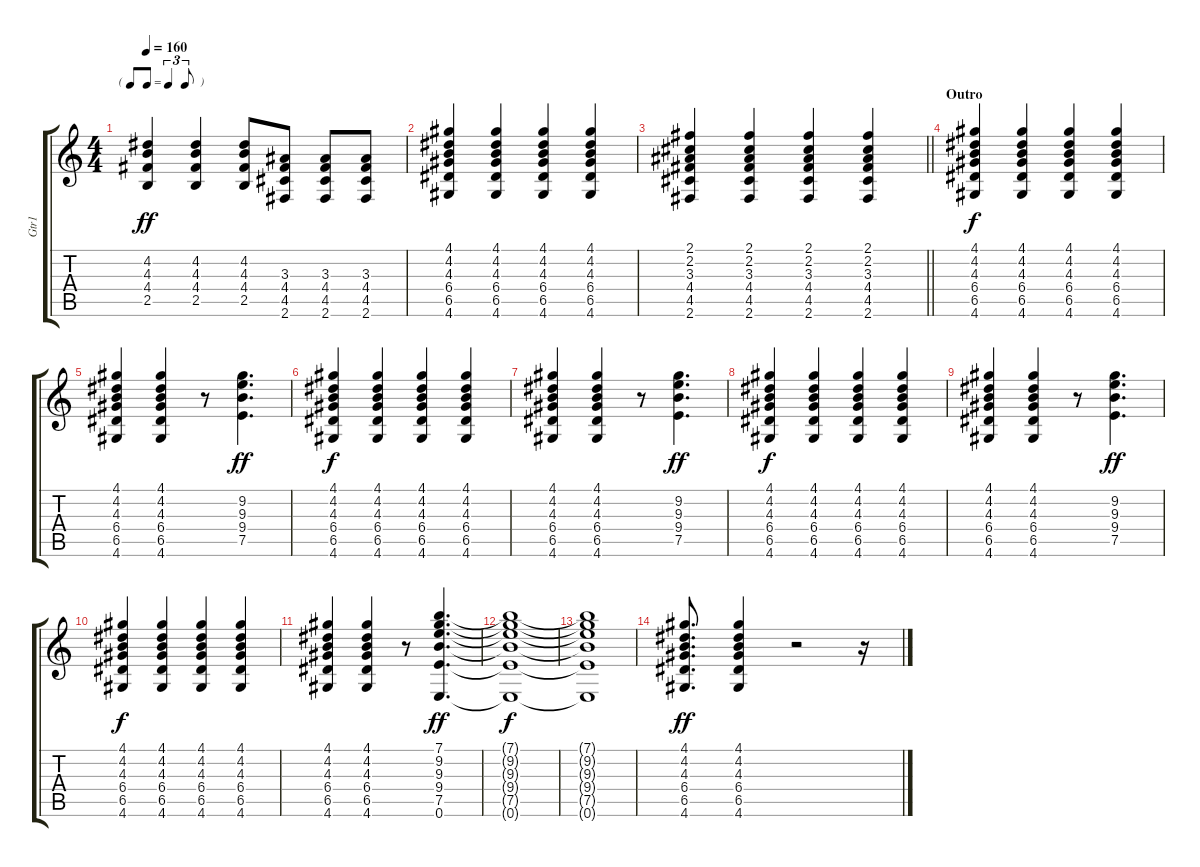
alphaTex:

\track ("Gtr1" "Gtr1") {instrument acousticguitarsteel}
\staff {score tabs}
\tuning (E4 B3 G3 D3 A2 E2) {hide}
\ts (4 4)
\tf triplet8th
\tempo 160
\clef g2
\ks c
(4.2 4.3 4.4 2.5).4{dy ff} (4.2 4.3 4.4 2.5).4 (4.2 4.3 4.4 2.5).8 (3.3 4.4 4.5 2.6).8 (3.3 4.4 4.5 2.6).8 (3.3 4.4 4.5 2.6).8 |
(4.1 4.2 4.3 6.4 6.5 4.6).4 (4.1 4.2 4.3 6.4 6.5 4.6).4 (4.1 4.2 4.3 6.4 6.5 4.6).4 (4.1 4.2 4.3 6.4 6.5 4.6).4 |
\barLineRight lightlight
(2.1 2.2 3.3 4.4 4.5 2.6).4 (2.1 2.2 3.3 4.4 4.5 2.6).4 (2.1 2.2 3.3 4.4 4.5 2.6).4 (2.1 2.2 3.3 4.4 4.5 2.6).4 |
\section ("" "Outro")
(4.1 4.2 4.3 6.4 6.5 4.6).4{dy f} (4.1 4.2 4.3 6.4 6.5 4.6).4 (4.1 4.2 4.3 6.4 6.5 4.6).4 (4.1 4.2 4.3 6.4 6.5 4.6).4 |
(4.1 4.2 4.3 6.4 6.5 4.6).4 (4.1 4.2 4.3 6.4 6.5 4.6).4 r.8 (9.2 9.3 9.4 7.5).4{d dy ff} |
(4.1 4.2 4.3 6.4 6.5 4.6).4{dy f} (4.1 4.2 4.3 6.4 6.5 4.6).4 (4.1 4.2 4.3 6.4 6.5 4.6).4 (4.1 4.2 4.3 6.4 6.5 4.6).4 |
(4.1 4.2 4.3 6.4 6.5 4.6).4 (4.1 4.2 4.3 6.4 6.5 4.6).4 r.8 (9.2 9.3 9.4 7.5).4{d dy ff} |
(4.1 4.2 4.3 6.4 6.5 4.6).4{dy f} (4.1 4.2 4.3 6.4 6.5 4.6).4 (4.1 4.2 4.3 6.4 6.5 4.6).4 (4.1 4.2 4.3 6.4 6.5 4.6).4 |
(4.1 4.2 4.3 6.4 6.5 4.6).4 (4.1 4.2 4.3 6.4 6.5 4.6).4 r.8 (9.2 9.3 9.4 7.5).4{d dy ff} |
(4.1 4.2 4.3 6.4 6.5 4.6).4{dy f} (4.1 4.2 4.3 6.4 6.5 4.6).4 (4.1 4.2 4.3 6.4 6.5 4.6).4 (4.1 4.2 4.3 6.4 6.5 4.6).4 |
(4.1 4.2 4.3 6.4 6.5 4.6).4 (4.1 4.2 4.3 6.4 6.5 4.6).4 r.8 (7.1 9.2 9.3 9.4 7.5 0.6).4{d dy ff volume 16} |
(7.1{t} 9.2{t} 9.3{t} 9.4{t} 7.5{t} 0.6{t}).1{dy f} |
(7.1{t} 9.2{t} 9.3{t} 9.4{t} 7.5{t} 0.6{t}).1 |
(4.1 4.2 4.3 6.4 6.5 4.6).8{d dy ff} (4.1 4.2 4.3 6.4 6.5 4.6).4 r.2 r.16
